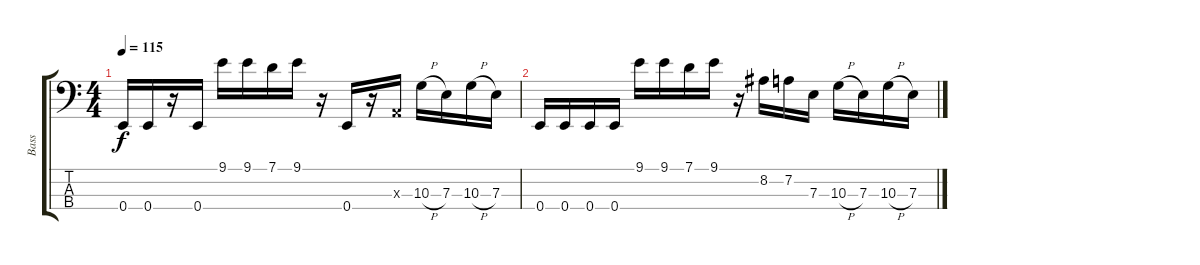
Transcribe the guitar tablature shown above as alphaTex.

\track ("Bass" "Bass") {instrument electricbassfinger}
\staff {score tabs}
\tuning (G2 D2 A1 E1) {hide}
\ts (4 4)
\tempo 115
\clef f4
\ks c
0.4.16{dy f} 0.4.16 r.16 0.4.16 9.1.16 9.1.16 7.1.16 9.1.16 r.16 0.4.16 r.16 0.3{x}.16 10.3{h}.16 7.3.16 10.3{h}.16 7.3.16 |
0.4.16 0.4.16 0.4.16 0.4.16 9.1.16 9.1.16 7.1.16 9.1.16 r.16 8.2.16 7.2.16 7.3.16 10.3{h}.16 7.3.16 10.3{h}.16 7.3.16
